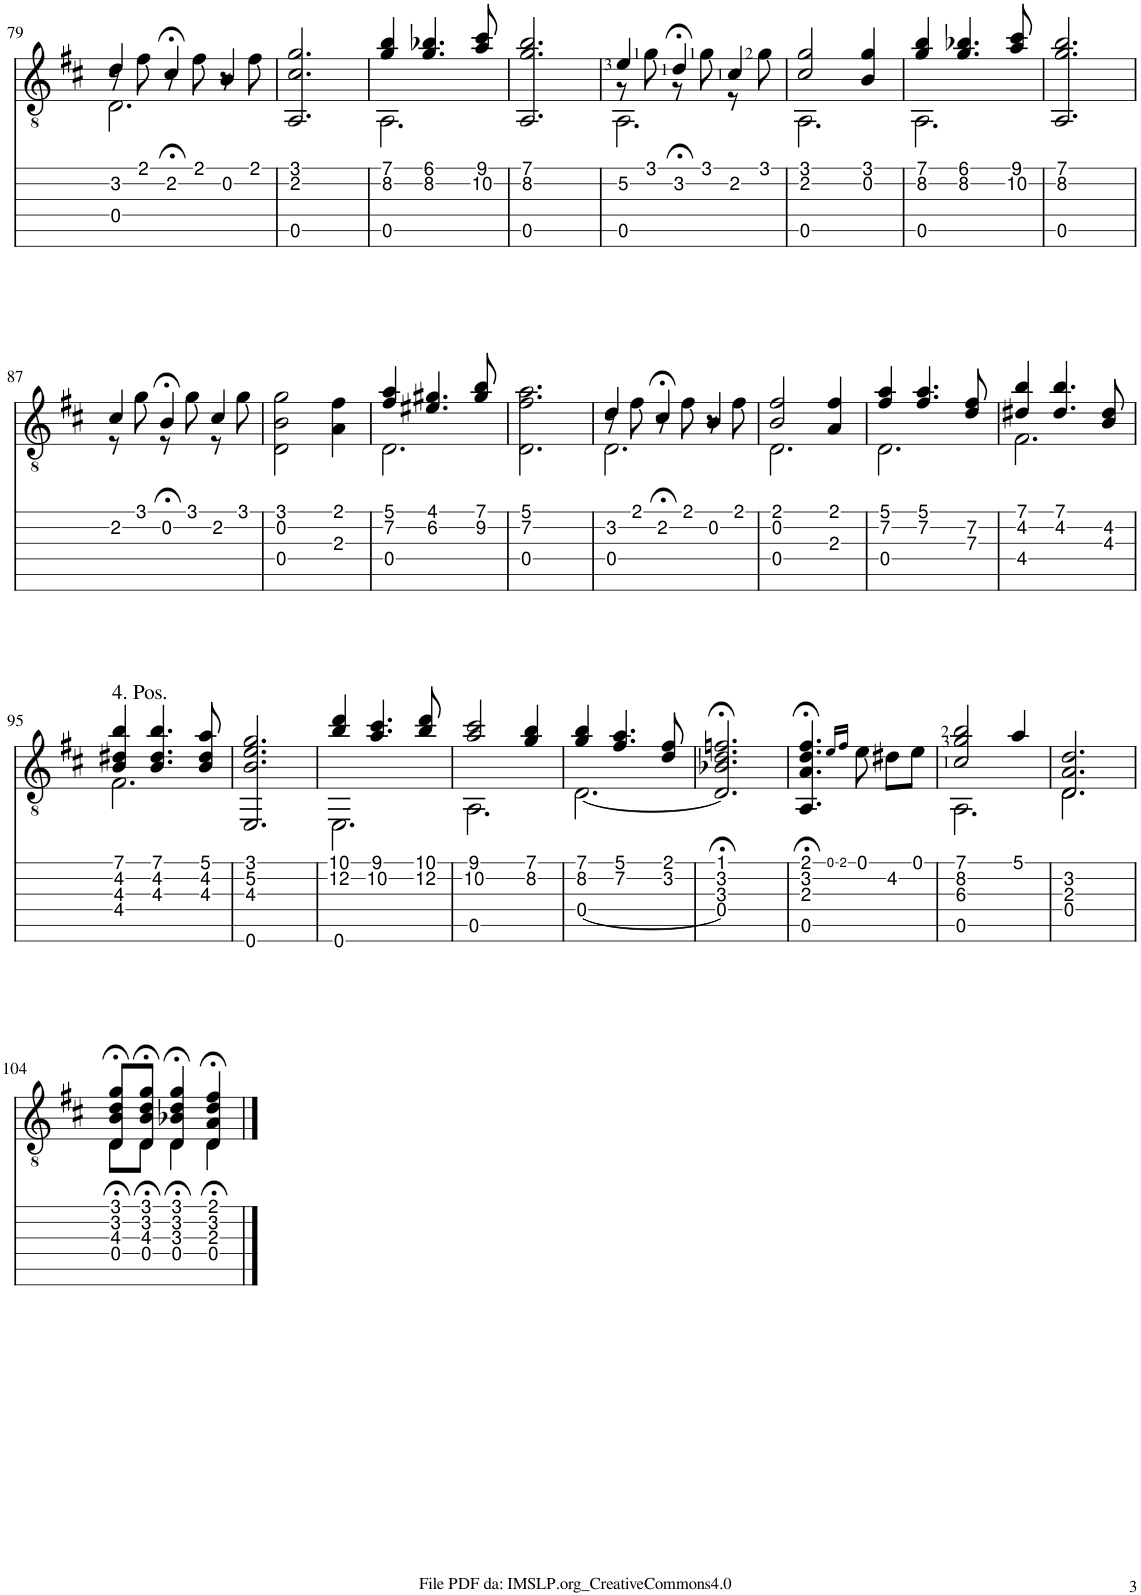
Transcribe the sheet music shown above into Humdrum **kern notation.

**kern	**kern
*part1	*part1
*staff2	*staff1
*I"Guitar	*
*I'Guit.	*
!!LO:PB:g=z
*	*clefGv2
*k[f#c#]	*k[f#c#]
*M3/4	*M3/4
=79	=79
*^	*^
*	*^	*	*^
4d	8r	2.D	4d/	8r	2.D\
.	8f#	.	.	8f#\	.
4c#;<	8r	.	4c#;</	8r	.
.	8f#	.	.	8f#\	.
4B	8r	.	4B/	8r	.
.	8f#	.	.	8f#\	.
*v	*v	*v	*	*	*
*	*v	*v	*v
=80	=80
2.AA 2.c# 2.g	2.AA/ 2.c#/ 2.g/
=81	=81
*^	*^
4g 4b	2.AA	4g/ 4b/	2.AA\
4.g 4.b-	.	4.g/ 4.b-X/	.
8a 8cc#	.	8a/ 8cc#/	.
*v	*v	*	*
*	*v	*v
=82	=82
2.AA 2.g 2.b	2.AA/ 2.g/ 2.b/
=83	=83
*^	*^
*	*^	*	*^
4e	8r	2.AA	4e/	8r	2.AA\
.	8g	.	.	8g\	.
4d;<	8r	.	4d;</	8r	.
.	8g	.	.	8g\	.
4c#	8r	.	4c#/	8r	.
.	8g	.	.	8g\	.
*	*v	*v	*	*	*
*	*	*	*v	*v
=84	=84	=84	=84
2c# 2g	2.AA	2c#/ 2g/	2.AA\
4B 4g	.	4B/ 4g/	.
=85	=85	=85	=85
4g 4b	2.AA	4g/ 4b/	2.AA\
4.g 4.b-	.	4.g/ 4.b-X/	.
8a 8cc#	.	8a/ 8cc#/	.
*v	*v	*	*
*	*v	*v
=86	=86
2.AA 2.g 2.b	2.AA/ 2.g/ 2.b/
!!LO:LB:g=z
=87	=87
*^	*^
4c#	8r	4c#/	8r
.	8g	.	8g\
4B;<	8r	4B;</	8r
.	8g	.	8g\
4c#	8r	4c#/	8r
.	8g	.	8g\
*v	*v	*	*
*	*v	*v
=88	=88
2D 2B 2g	2D\ 2B\ 2g\
4A 4f#	4A\ 4f#\
=89	=89
*^	*^
4f# 4a	2.D	4f#/ 4a/	2.D\
4.e# 4.g#	.	4.e#X/ 4.g#X/	.
8g# 8b	.	8g#/ 8b/	.
*v	*v	*	*
*	*v	*v
=90	=90
2.D 2.f# 2.a	2.D\ 2.f#\ 2.a\
=91	=91
*^	*^
*	*^	*	*^
4d	8r	2.D	4d/	8r	2.D\
.	8f#	.	.	8f#\	.
4c#;<	8r	.	4c#;</	8r	.
.	8f#	.	.	8f#\	.
4B	8r	.	4B/	8r	.
.	8f#	.	.	8f#\	.
*	*v	*v	*	*	*
*	*	*	*v	*v
=92	=92	=92	=92
2B 2f#	2.D	2B/ 2f#/	2.D\
4A 4f#	.	4A/ 4f#/	.
=93	=93	=93	=93
4f# 4a	2.D	4f#/ 4a/	2.D\
4.f# 4.a	.	4.f#/ 4.a/	.
8d 8f#	.	8d/ 8f#/	.
=94	=94	=94	=94
4d# 4b	2.F#	4d#X/ 4b/	2.F#\
4.d# 4.b	.	4.d#/ 4.b/	.
8B 8d#	.	8B/ 8d#/	.
!!LO:LB:g=z	!!
=95	=95	=95	=95
!	!	!LO:TX:a:t=4. Pos.	!
4B 4d# 4b	2.F#	4B/ 4d#X/ 4b/	2.F#\
4.B 4.d# 4.b	.	4.B/ 4.d#/ 4.b/	.
8B 8d# 8a	.	8B/ 8d#/ 8a/	.
*v	*v	*	*
*	*v	*v
=96	=96
2.EE 2.B 2.e 2.g	2.EE/ 2.B/ 2.e/ 2.g/
=97	=97
*^	*^
4b 4dd	2.EE	4b/ 4dd/	2.EE\
4.a 4.cc#	.	4.a/ 4.cc#/	.
8b 8dd	.	8b/ 8dd/	.
=98	=98	=98	=98
2a 2cc#	2.AA	2a/ 2cc#/	2.AA\
4g 4b	.	4g/ 4b/	.
=99	=99	=99	=99
4g 4b	[2.D	4g/ 4b/	[2.D\
4.f# 4.a	.	4.f#/ 4.a/	.
8d 8f#	.	8d/ 8f#/	.
=100	=100	=100	=100
2.B-;< 2.d;< 2.f;<	2.D]	2.B-X/;< 2.d/;< 2.fn/;<	2.D/]
*v	*v	*	*
*	*v	*v
=101	=101
4.AA;< 4.A;< 4.d;< 4.f#;<	4.AA/;< 4.A/;< 4.d/;< 4.f#/;<
qe	16qe/LL
qf#	16qf#/JJ
8e	8e\
8d#L	8d#X\L
8eJ	8e\J
=102	=102
*^	*^
2c# 2g 2b	2.AA	2c#/ 2g/ 2b/	2.AA\
4a	.	4a/	.
=103	=103	=103	=103
2.D 2.A 2.d	2.D	2.D/ 2.A/ 2.d/	2.D\
!!LO:LB:g=z	!!
=104	=104	=104	=104
8D;<\ 8B;<\ 8d;<\ 8g;<\L	8DL	8D/;< 8B/;< 8d/;< 8g/;<L	8D\L
8D;<\ 8B;<\ 8d;<\ 8g;<\J	8DJ	8D/;< 8B/;< 8d/;< 8g/;<J	8D\J
4D;< 4B-;< 4d;< 4g;<	4D	4D/;< 4B-X/;< 4d/;< 4g/;<	4D\
4D;< 4A;< 4d;< 4f#;<	4D	4D/;< 4A/;< 4d/;< 4f#/;<	4D\
*v	*v	*	*
*	*v	*v
==	==
*-	*-
